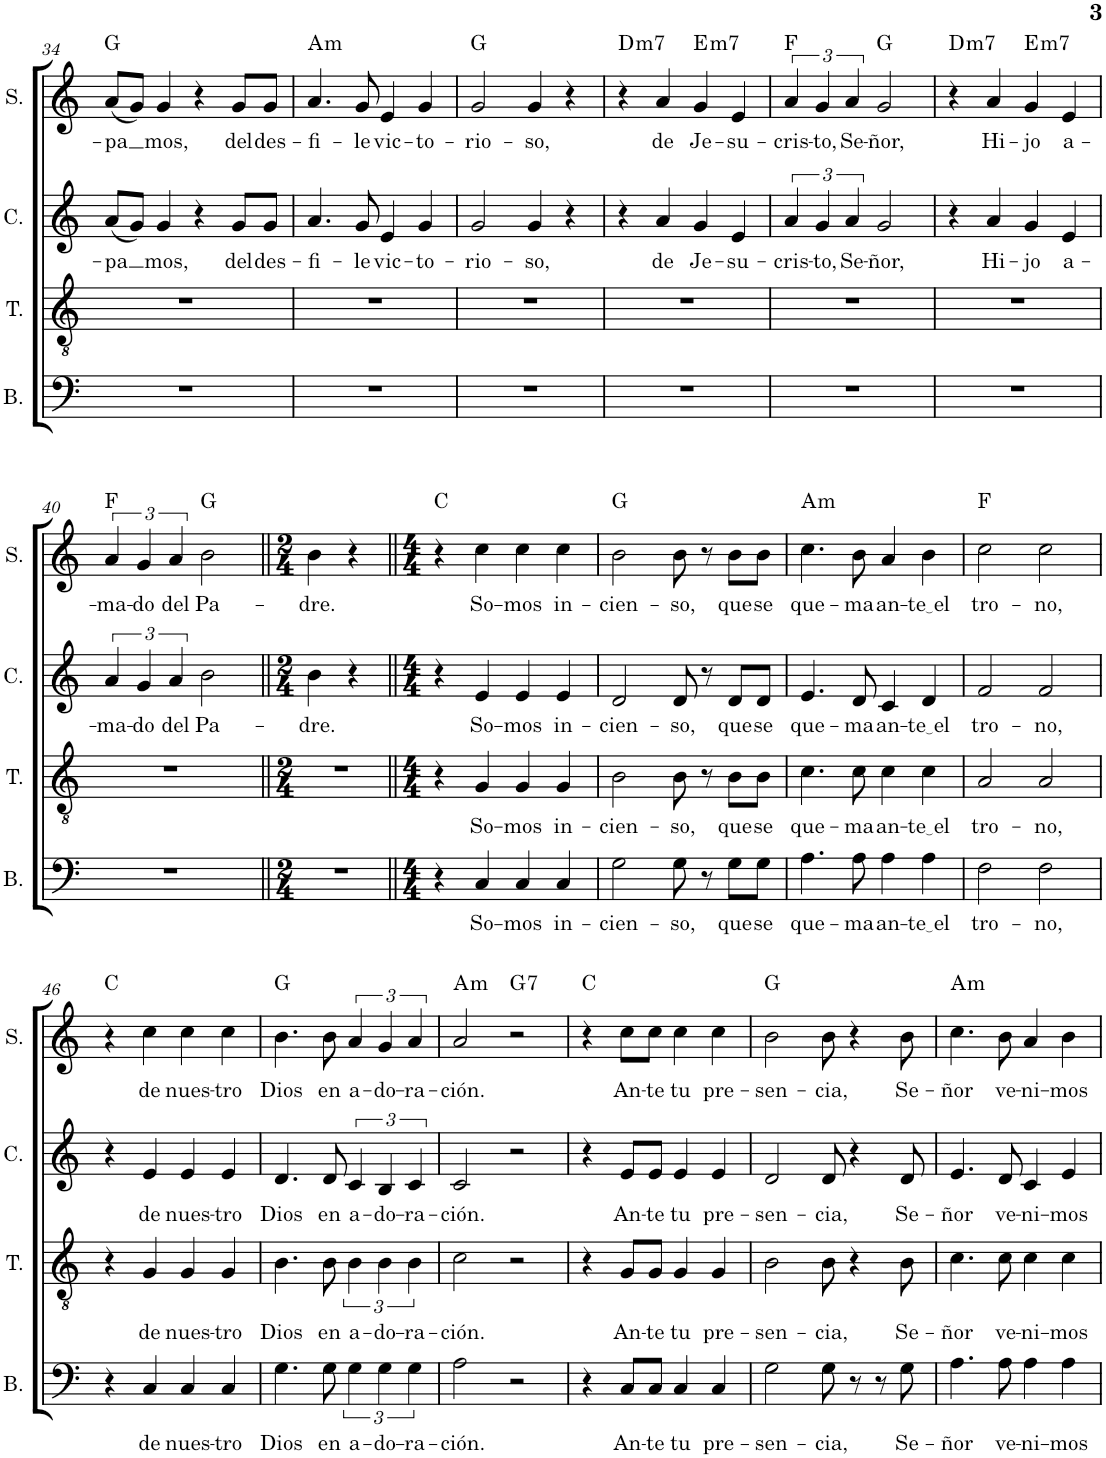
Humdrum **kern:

**kern	**text	**kern	**text	**kern	**text	**kern	**text	**harte
*part4	*part4	*part3	*part3	*part2	*part2	*part1	*part1	*part1
*staff4	*staff4	*staff3	*staff3	*staff2	*staff2	*staff1	*staff1	*
*I"Bajo	*	*I"Tenor	*	*I"Contralto	*	*I"Soprano	*	*
*I'B.	*	*I'T.	*	*I'C.	*	*I'S.	*	*
!!LO:PB:g=z
*clefF4	*	*clefGv2	*	*clefG2	*	*clefG2	*	*
*k[]	*	*k[]	*	*k[]	*	*k[]	*	*
*M4/4	*	*M4/4	*	*M4/4	*	*M4/4	*	*
=34	=34	=34	=34	=34	=34	=34	=34	=34
!	!	!	!	!	!LO:LY:b	!	!LO:LY:b	!
1r	.	1r	.	(8a/L	-pa	(8a/L	-pa	G:maj
.	.	.	.	8g/J)	.	8g/J)	.	.
!	!	!	!	!	!LO:LY:b	!	!LO:LY:b	!
.	.	.	.	4g/	mos,	4g/	mos,	.
.	.	.	.	4r	.	4r	.	.
!	!	!	!	!	!LO:LY:b	!	!LO:LY:b	!
.	.	.	.	8g/L	del	8g/L	del	.
!	!	!	!	!	!LO:LY:b	!	!LO:LY:b	!
.	.	.	.	8g/J	des-	8g/J	des-	.
=35	=35	=35	=35	=35	=35	=35	=35	=35
!	!	!	!	!	!LO:LY:b	!	!LO:LY:b	!LO:H:kt=m
1r	.	1r	.	4.a/	-fi-	4.a/	-fi-	A:min
!	!	!	!	!	!LO:LY:b	!	!LO:LY:b	!
.	.	.	.	8g/	-le	8g/	-le	.
!	!	!	!	!	!LO:LY:b	!	!LO:LY:b	!
.	.	.	.	4e/	vic-	4e/	vic-	.
!	!	!	!	!	!LO:LY:b	!	!LO:LY:b	!
.	.	.	.	4g/	-to-	4g/	-to-	.
=36	=36	=36	=36	=36	=36	=36	=36	=36
!	!	!	!	!	!LO:LY:b	!	!LO:LY:b	!
1r	.	1r	.	2g/	-rio-	2g/	-rio-	G:maj
!	!	!	!	!	!LO:LY:b	!	!LO:LY:b	!
.	.	.	.	4g/	-so,	4g/	-so,	.
.	.	.	.	4r	.	4r	.	.
=37	=37	=37	=37	=37	=37	=37	=37	=37
!	!	!	!	!	!	!	!	!LO:H:kt=m7
1r	.	1r	.	4r	.	4r	.	D:min7
!	!	!	!	!	!LO:LY:b	!	!LO:LY:b	!
.	.	.	.	4a/	de	4a/	de	.
!	!	!	!	!	!LO:LY:b	!	!LO:LY:b	!LO:H:kt=m7
.	.	.	.	4g/	Je-	4g/	Je-	E:min7
!	!	!	!	!	!LO:LY:b	!	!LO:LY:b	!
.	.	.	.	4e/	-su-	4e/	-su-	.
=38	=38	=38	=38	=38	=38	=38	=38	=38
!	!	!	!	!	!LO:LY:b	!	!LO:LY:b	!
1r	.	1r	.	6a/	-cris-	6a/	-cris-	F:maj
!	!	!	!	!	!LO:LY:b	!	!LO:LY:b	!
.	.	.	.	6g/	-to,	6g/	-to,	.
!	!	!	!	!	!LO:LY:b	!	!LO:LY:b	!
.	.	.	.	6a/	Se-	6a/	Se-	.
!	!	!	!	!	!LO:LY:b	!	!LO:LY:b	!
.	.	.	.	2g/	-ñor,	2g/	-ñor,	G:maj
=39	=39	=39	=39	=39	=39	=39	=39	=39
!	!	!	!	!	!	!	!	!LO:H:kt=m7
1r	.	1r	.	4r	.	4r	.	D:min7
!	!	!	!	!	!LO:LY:b	!	!LO:LY:b	!
.	.	.	.	4a/	Hi-	4a/	Hi-	.
!	!	!	!	!	!LO:LY:b	!	!LO:LY:b	!LO:H:kt=m7
.	.	.	.	4g/	-jo	4g/	-jo	E:min7
!	!	!	!	!	!LO:LY:b	!	!LO:LY:b	!
.	.	.	.	4e/	a-	4e/	a-	.
!!LO:LB:g=z
=40	=40	=40	=40	=40	=40	=40	=40	=40
!	!	!	!	!	!LO:LY:b	!	!LO:LY:b	!
1r	.	1r	.	6a/	-ma-	6a/	-ma-	F:maj
!	!	!	!	!	!LO:LY:b	!	!LO:LY:b	!
.	.	.	.	6g/	-do	6g/	-do	.
!	!	!	!	!	!LO:LY:b	!	!LO:LY:b	!
.	.	.	.	6a/	del	6a/	del	.
!	!	!	!	!	!LO:LY:b	!	!LO:LY:b	!
.	.	.	.	2b\	Pa-	2b\	Pa-	G:maj
=41||	=41||	=41||	=41||	=41||	=41||	=41||	=41||	=41||
*M2/4	*	*M2/4	*	*M2/4	*	*M2/4	*	*
!	!	!	!	!	!LO:LY:b	!	!LO:LY:b	!
2r	.	2r	.	4b\	-dre.	4b\	-dre.	.
.	.	.	.	4r	.	4r	.	.
=42||	=42||	=42||	=42||	=42||	=42||	=42||	=42||	=42||
*M4/4	*	*M4/4	*	*M4/4	*	*M4/4	*	*
4r	.	4r	.	4r	.	4r	.	C:maj
!	!LO:LY:b	!	!LO:LY:b	!	!LO:LY:b	!	!LO:LY:b	!
4C/	So-	4G/	So-	4e/	So-	4cc\	So-	.
!	!LO:LY:b	!	!LO:LY:b	!	!LO:LY:b	!	!LO:LY:b	!
4C/	-mos	4G/	-mos	4e/	-mos	4cc\	-mos	.
!	!LO:LY:b	!	!LO:LY:b	!	!LO:LY:b	!	!LO:LY:b	!
4C/	in-	4G/	in-	4e/	in-	4cc\	in-	.
=43	=43	=43	=43	=43	=43	=43	=43	=43
!	!LO:LY:b	!	!LO:LY:b	!	!LO:LY:b	!	!LO:LY:b	!
2G\	-cien-	2B\	-cien-	2d/	-cien-	2b\	-cien-	G:maj
!	!LO:LY:b	!	!LO:LY:b	!	!LO:LY:b	!	!LO:LY:b	!
8G\	-so,	8B\	-so,	8d/	-so,	8b\	-so,	.
8r	.	8r	.	8r	.	8r	.	.
!	!LO:LY:b	!	!LO:LY:b	!	!LO:LY:b	!	!LO:LY:b	!
8G\L	que	8B\L	que	8d/L	que	8b\L	que	.
!	!LO:LY:b	!	!LO:LY:b	!	!LO:LY:b	!	!LO:LY:b	!
8G\J	se	8B\J	se	8d/J	se	8b\J	se	.
=44	=44	=44	=44	=44	=44	=44	=44	=44
!	!LO:LY:b	!	!LO:LY:b	!	!LO:LY:b	!	!LO:LY:b	!LO:H:kt=m
4.A\	que-	4.c\	que-	4.e/	que-	4.cc\	que-	A:min
!	!LO:LY:b	!	!LO:LY:b	!	!LO:LY:b	!	!LO:LY:b	!
8A\	-ma	8c\	-ma	8d/	-ma	8b\	-ma	.
!	!LO:LY:b	!	!LO:LY:b	!	!LO:LY:b	!	!LO:LY:b	!
4A\	an-	4c\	an-	4c/	an-	4a/	an-	.
!	!LO:LY:b	!	!LO:LY:b	!	!LO:LY:b	!	!LO:LY:b	!
4A\	te el	4c\	te el	4d/	te el	4b\	te el	.
=45	=45	=45	=45	=45	=45	=45	=45	=45
!	!LO:LY:b	!	!LO:LY:b	!	!LO:LY:b	!	!LO:LY:b	!
2F\	tro-	2A/	tro-	2f/	tro-	2cc\	tro-	F:maj
!	!LO:LY:b	!	!LO:LY:b	!	!LO:LY:b	!	!LO:LY:b	!
2F\	-no,	2A/	-no,	2f/	-no,	2cc\	-no,	.
!!LO:LB:g=z
=46	=46	=46	=46	=46	=46	=46	=46	=46
4r	.	4r	.	4r	.	4r	.	C:maj
!	!LO:LY:b	!	!LO:LY:b	!	!LO:LY:b	!	!LO:LY:b	!
4C/	de	4G/	de	4e/	de	4cc\	de	.
!	!LO:LY:b	!	!LO:LY:b	!	!LO:LY:b	!	!LO:LY:b	!
4C/	nues-	4G/	nues-	4e/	nues-	4cc\	nues-	.
!	!LO:LY:b	!	!LO:LY:b	!	!LO:LY:b	!	!LO:LY:b	!
4C/	-tro	4G/	-tro	4e/	-tro	4cc\	-tro	.
=47	=47	=47	=47	=47	=47	=47	=47	=47
!	!LO:LY:b	!	!LO:LY:b	!	!LO:LY:b	!	!LO:LY:b	!
4.G\	Dios	4.B\	Dios	4.d/	Dios	4.b\	Dios	G:maj
!	!LO:LY:b	!	!LO:LY:b	!	!LO:LY:b	!	!LO:LY:b	!
8G\	en	8B\	en	8d/	en	8b\	en	.
!	!LO:LY:b	!	!LO:LY:b	!	!LO:LY:b	!	!LO:LY:b	!
6G\	a-	6B\	a-	6c/	a-	6a/	a-	.
!	!LO:LY:b	!	!LO:LY:b	!	!LO:LY:b	!	!LO:LY:b	!
6G\	-do-	6B\	-do-	6B/	-do-	6g/	-do-	.
!	!LO:LY:b	!	!LO:LY:b	!	!LO:LY:b	!	!LO:LY:b	!
6G\	-ra-	6B\	-ra-	6c/	-ra-	6a/	-ra-	.
=48	=48	=48	=48	=48	=48	=48	=48	=48
!	!LO:LY:b	!	!LO:LY:b	!	!LO:LY:b	!	!LO:LY:b	!LO:H:kt=m
2A\	-ción.	2c\	-ción.	2c/	-ción.	2a/	-ción.	A:min
!	!	!	!	!	!	!	!	!LO:H:kt=7
2r	.	2r	.	2r	.	2r	.	G:7
=49	=49	=49	=49	=49	=49	=49	=49	=49
4r	.	4r	.	4r	.	4r	.	C:maj
!	!LO:LY:b	!	!LO:LY:b	!	!LO:LY:b	!	!LO:LY:b	!
8C/L	An-	8G/L	An-	8e/L	An-	8cc\L	An-	.
!	!LO:LY:b	!	!LO:LY:b	!	!LO:LY:b	!	!LO:LY:b	!
8C/J	-te	8G/J	-te	8e/J	-te	8cc\J	-te	.
!	!LO:LY:b	!	!LO:LY:b	!	!LO:LY:b	!	!LO:LY:b	!
4C/	tu	4G/	tu	4e/	tu	4cc\	tu	.
!	!LO:LY:b	!	!LO:LY:b	!	!LO:LY:b	!	!LO:LY:b	!
4C/	pre-	4G/	pre-	4e/	pre-	4cc\	pre-	.
=50	=50	=50	=50	=50	=50	=50	=50	=50
!	!LO:LY:b	!	!LO:LY:b	!	!LO:LY:b	!	!LO:LY:b	!
2G\	-sen-	2B\	-sen-	2d/	-sen-	2b\	-sen-	G:maj
!	!LO:LY:b	!	!LO:LY:b	!	!LO:LY:b	!	!LO:LY:b	!
8G\	-cia,	8B\	-cia,	8d/	-cia,	8b\	-cia,	.
8r	.	4r	.	4r	.	4r	.	.
8r	.	.	.	.	.	.	.	.
!	!LO:LY:b	!	!LO:LY:b	!	!LO:LY:b	!	!LO:LY:b	!
8G\	Se-	8B\	Se-	8d/	Se-	8b\	Se-	.
=51	=51	=51	=51	=51	=51	=51	=51	=51
!	!LO:LY:b	!	!LO:LY:b	!	!LO:LY:b	!	!LO:LY:b	!LO:H:kt=m
4.A\	-ñor	4.c\	-ñor	4.e/	-ñor	4.cc\	-ñor	A:min
!	!LO:LY:b	!	!LO:LY:b	!	!LO:LY:b	!	!LO:LY:b	!
8A\	ve-	8c\	ve-	8d/	ve-	8b\	ve-	.
!	!LO:LY:b	!	!LO:LY:b	!	!LO:LY:b	!	!LO:LY:b	!
4A\	-ni-	4c\	-ni-	4c/	-ni-	4a/	-ni-	.
!	!LO:LY:b	!	!LO:LY:b	!	!LO:LY:b	!	!LO:LY:b	!
4A\	-mos	4c\	-mos	4e/	-mos	4b\	-mos	.
=	=	=	=	=	=	=	=	=
*-	*-	*-	*-	*-	*-	*-	*-	*-
